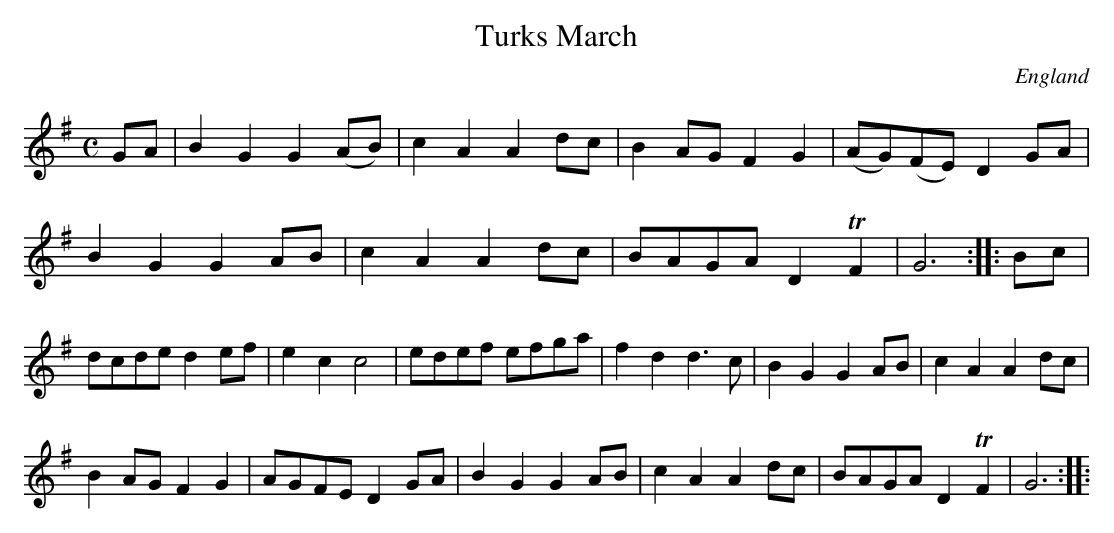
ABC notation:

X:1
T:Turks March
L:1/8
M:C
O:England
K:G major
GA | \
B2G2 G2(AB) | c2A2 A2dc | B2AG F2G2  | (AG)(FE) D2GA |\
B2G2 G2AB   | c2A2 A2dc | BAGA D2TF2 | G6 ::
Bc | \
dcde d2ef | e2c2 c4   |   edef efga  | f2d2 d3 c |\
B2G2 G2AB | c2A2 A2dc | ! B2AG F2G2  | AGFE D2 GA |\
B2G2 G2AB | c2A2 A2dc |   BAGA D2TF2 | G6 ::
